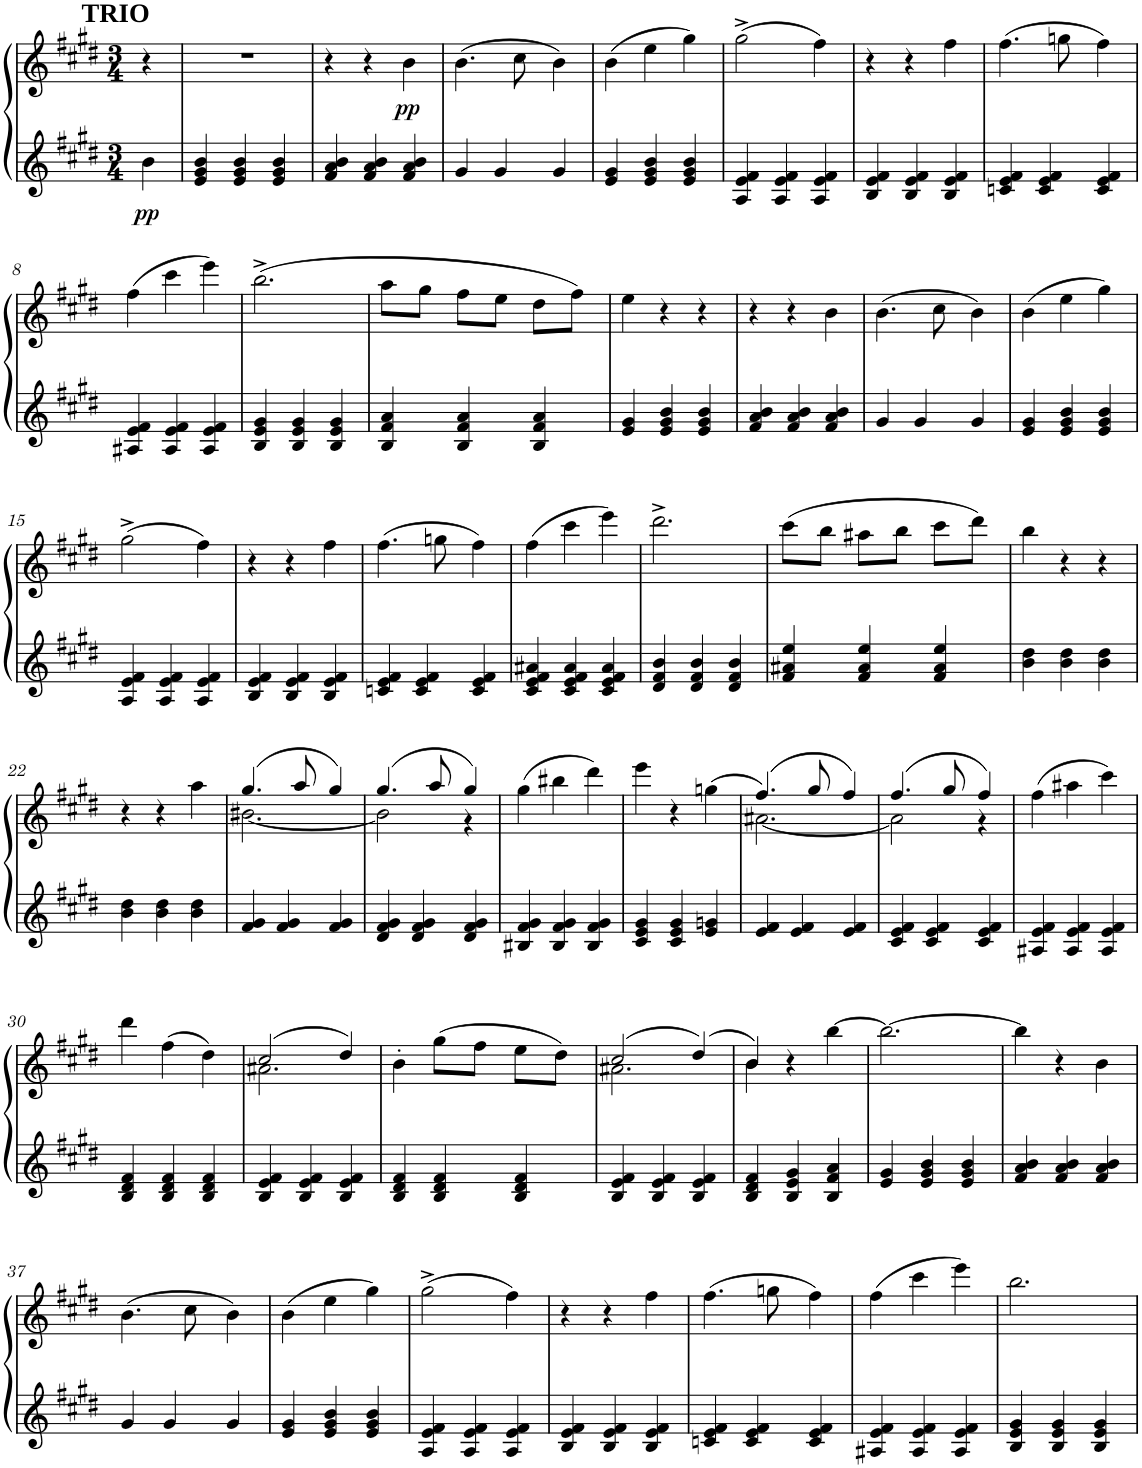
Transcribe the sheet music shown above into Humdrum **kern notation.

**kern	**kern	**dynam
*part1	*part1	*part1
*staff2	*staff1	*staff1/2
*I"unbenannt2	*	*
*clefG2	*clefG2	*
*k[f#c#g#d#]	*k[f#c#g#d#]	*
*M3/4	*M3/4	*
=	=	=
!	!LO:TX:a:B:t=TRIO	!
!	!	!LO:DY:b=2
4b\	4r	pp
=1	=1	=1
4e/ 4g#/ 4b/	2.r	.
4e/ 4g#/ 4b/	.	.
4e/ 4g#/ 4b/	.	.
=2	=2	=2
4f#/ 4a/ 4b/	4r	.
4f#/ 4a/ 4b/	4r	.
!	!	!LO:DY:b
4f#/ 4a/ 4b/	4b\	pp
=3	=3	=3
4g#/	(4.b\	.
4g#/	.	.
.	8cc#\	.
4g#/	4b\)	.
=4	=4	=4
4e/ 4g#/	(4b\	.
4e/ 4g#/ 4b/	4ee\	.
4e/ 4g#/ 4b/	4gg#\)	.
=5	=5	=5
4A/ 4e/ 4f#/	(2gg#^\	.
4A/ 4e/ 4f#/	.	.
4A/ 4e/ 4f#/	4ff#\)	.
=6	=6	=6
4B/ 4e/ 4f#/	4r	.
4B/ 4e/ 4f#/	4r	.
4B/ 4e/ 4f#/	4ff#\	.
=7	=7	=7
4cn/ 4e/ 4f#/	(4.ff#\	.
4c/ 4e/ 4f#/	.	.
.	8ggn\	.
4c/ 4e/ 4f#/	4ff#\)	.
!!LO:LB:g=z
=8	=8	=8
4A#X/ 4e/ 4f#/	(4ff#\	.
4A#/ 4e/ 4f#/	4ccc#\	.
4A#/ 4e/ 4f#/	4eee\)	.
=9	=9	=9
4B/ 4e/ 4g#/	(2.bb^\	.
4B/ 4e/ 4g#/	.	.
4B/ 4e/ 4g#/	.	.
=10	=10	=10
4B/ 4f#/ 4a/	8aa\L	.
.	8gg#\J	.
4B/ 4f#/ 4a/	8ff#\L	.
.	8ee\J	.
4B/ 4f#/ 4a/	8dd#\L	.
.	8ff#\J)	.
=11	=11	=11
4e/ 4g#/	4ee\	.
4e/ 4g#/ 4b/	4r	.
4e/ 4g#/ 4b/	4r	.
=12	=12	=12
4f#/ 4a/ 4b/	4r	.
4f#/ 4a/ 4b/	4r	.
4f#/ 4a/ 4b/	4b\	.
=13	=13	=13
4g#/	(4.b\	.
4g#/	.	.
.	8cc#\	.
4g#/	4b\)	.
=14	=14	=14
4e/ 4g#/	(4b\	.
4e/ 4g#/ 4b/	4ee\	.
4e/ 4g#/ 4b/	4gg#\)	.
!!LO:LB:g=z
=15	=15	=15
4A/ 4e/ 4f#/	(2gg#^\	.
4A/ 4e/ 4f#/	.	.
4A/ 4e/ 4f#/	4ff#\)	.
=16	=16	=16
4B/ 4e/ 4f#/	4r	.
4B/ 4e/ 4f#/	4r	.
4B/ 4e/ 4f#/	4ff#\	.
=17	=17	=17
4cn/ 4e/ 4f#/	(4.ff#\	.
4c/ 4e/ 4f#/	.	.
.	8ggn\	.
4c/ 4e/ 4f#/	4ff#\)	.
=18	=18	=18
4c#/ 4e/ 4f#/ 4a#X/	(4ff#\	.
4c#/ 4e/ 4f#/ 4a#/	4ccc#\	.
4c#/ 4e/ 4f#/ 4a#/	4eee\)	.
=19	=19	=19
4d#/ 4f#/ 4b/	2.ddd#^\	.
4d#/ 4f#/ 4b/	.	.
4d#/ 4f#/ 4b/	.	.
=20	=20	=20
4f#/ 4a#X/ 4ee/	(8ccc#\L	.
.	8bb\J	.
4f#/ 4a#/ 4ee/	8aa#X\L	.
.	8bb\J	.
4f#/ 4a#/ 4ee/	8ccc#\L	.
.	8ddd#\J)	.
=21	=21	=21
4b\ 4dd#\	4bb\	.
4b\ 4dd#\	4r	.
4b\ 4dd#\	4r	.
!!LO:LB:g=z
=22	=22	=22
4b\ 4dd#\	4r	.
4b\ 4dd#\	4r	.
4b\ 4dd#\	4aa\	.
=23	=23	=23
*	*^	*
4f#/ 4g#/	(4.gg#/	[2.b#X\	.
4f#/ 4g#/	.	.	.
.	8aa/	.	.
4f#/ 4g#/	4gg#/)	.	.
=24	=24	=24	=24
4d#/ 4f#/ 4g#/	(4.gg#/	2b#\]	.
4d#/ 4f#/ 4g#/	.	.	.
.	8aa/	.	.
4d#/ 4f#/ 4g#/	4gg#/)	4r	.
*	*v	*v	*
=25	=25	=25
4B#X/ 4f#/ 4g#/	(4gg#\	.
4B#/ 4f#/ 4g#/	4bb#X\	.
4B#/ 4f#/ 4g#/	4ddd#\)	.
=26	=26	=26
4c#/ 4e/ 4g#/	4eee\	.
4c#/ 4e/ 4g#/	4r	.
4e/ 4gn/	(4ggn\	.
=27	=27	=27
*	*^	*
4e/ 4f#/	(4.ff#/)	[2.a#X\	.
4e/ 4f#/	.	.	.
.	8gg#/	.	.
4e/ 4f#/	4ff#/)	.	.
=28	=28	=28	=28
4c#/ 4e/ 4f#/	(4.ff#/	2a#\]	.
4c#/ 4e/ 4f#/	.	.	.
.	8gg#/	.	.
4c#/ 4e/ 4f#/	4ff#/)	4r	.
*	*v	*v	*
=29	=29	=29
4A#X/ 4e/ 4f#/	(4ff#\	.
4A#/ 4e/ 4f#/	4aa#X\	.
4A#/ 4e/ 4f#/	4ccc#\)	.
!!LO:LB:g=z
=30	=30	=30
4B/ 4d#/ 4f#/	4ddd#\	.
4B/ 4d#/ 4f#/	(4ff#\	.
4B/ 4d#/ 4f#/	4dd#\)	.
=31	=31	=31
*	*^	*
4B/ 4e/ 4f#/	(2cc#/	2.a#X\	.
4B/ 4e/ 4f#/	.	.	.
4B/ 4e/ 4f#/	4dd#/)	.	.
*	*v	*v	*
=32	=32	=32
4B/ 4d#/ 4f#/	4b'\	.
4B/ 4d#/ 4f#/	(8gg#\L	.
.	8ff#\J	.
4B/ 4d#/ 4f#/	8ee\L	.
.	8dd#\J)	.
=33	=33	=33
*	*^	*
4B/ 4e/ 4f#/	(2cc#/	2.a#X\	.
4B/ 4e/ 4f#/	.	.	.
4B/ 4e/ 4f#/	(4dd#/)	.	.
=34	=34	=34	=34
4B/ 4d#/ 4f#/	4b/)	4b\	.
4B/ 4e/ 4g#/	4r	2ryy	.
4B/ 4f#/ 4a/	[4bb\	.	.
*	*v	*v	*
=35	=35	=35
4e/ 4g#/	2.bb\_	.
4e/ 4g#/ 4b/	.	.
4e/ 4g#/ 4b/	.	.
=36	=36	=36
4f#/ 4a/ 4b/	4bb\]	.
4f#/ 4a/ 4b/	4r	.
4f#/ 4a/ 4b/	4b\	.
!!LO:LB:g=z
=37	=37	=37
4g#/	(4.b\	.
4g#/	.	.
.	8cc#\	.
4g#/	4b\)	.
=38	=38	=38
4e/ 4g#/	(4b\	.
4e/ 4g#/ 4b/	4ee\	.
4e/ 4g#/ 4b/	4gg#\)	.
=39	=39	=39
4A/ 4e/ 4f#/	(2gg#^\	.
4A/ 4e/ 4f#/	.	.
4A/ 4e/ 4f#/	4ff#\)	.
=40	=40	=40
4B/ 4e/ 4f#/	4r	.
4B/ 4e/ 4f#/	4r	.
4B/ 4e/ 4f#/	4ff#\	.
=41	=41	=41
4cn/ 4e/ 4f#/	(4.ff#\	.
4c/ 4e/ 4f#/	.	.
.	8ggn\	.
4c/ 4e/ 4f#/	4ff#\)	.
=42	=42	=42
4A#X/ 4e/ 4f#/	(4ff#\	.
4A#/ 4e/ 4f#/	4ccc#\	.
4A#/ 4e/ 4f#/	4eee\)	.
=43	=43	=43
4B/ 4e/ 4g#/	2.bb\	.
4B/ 4e/ 4g#/	.	.
4B/ 4e/ 4g#/	.	.
=	=	=
*-	*-	*-
